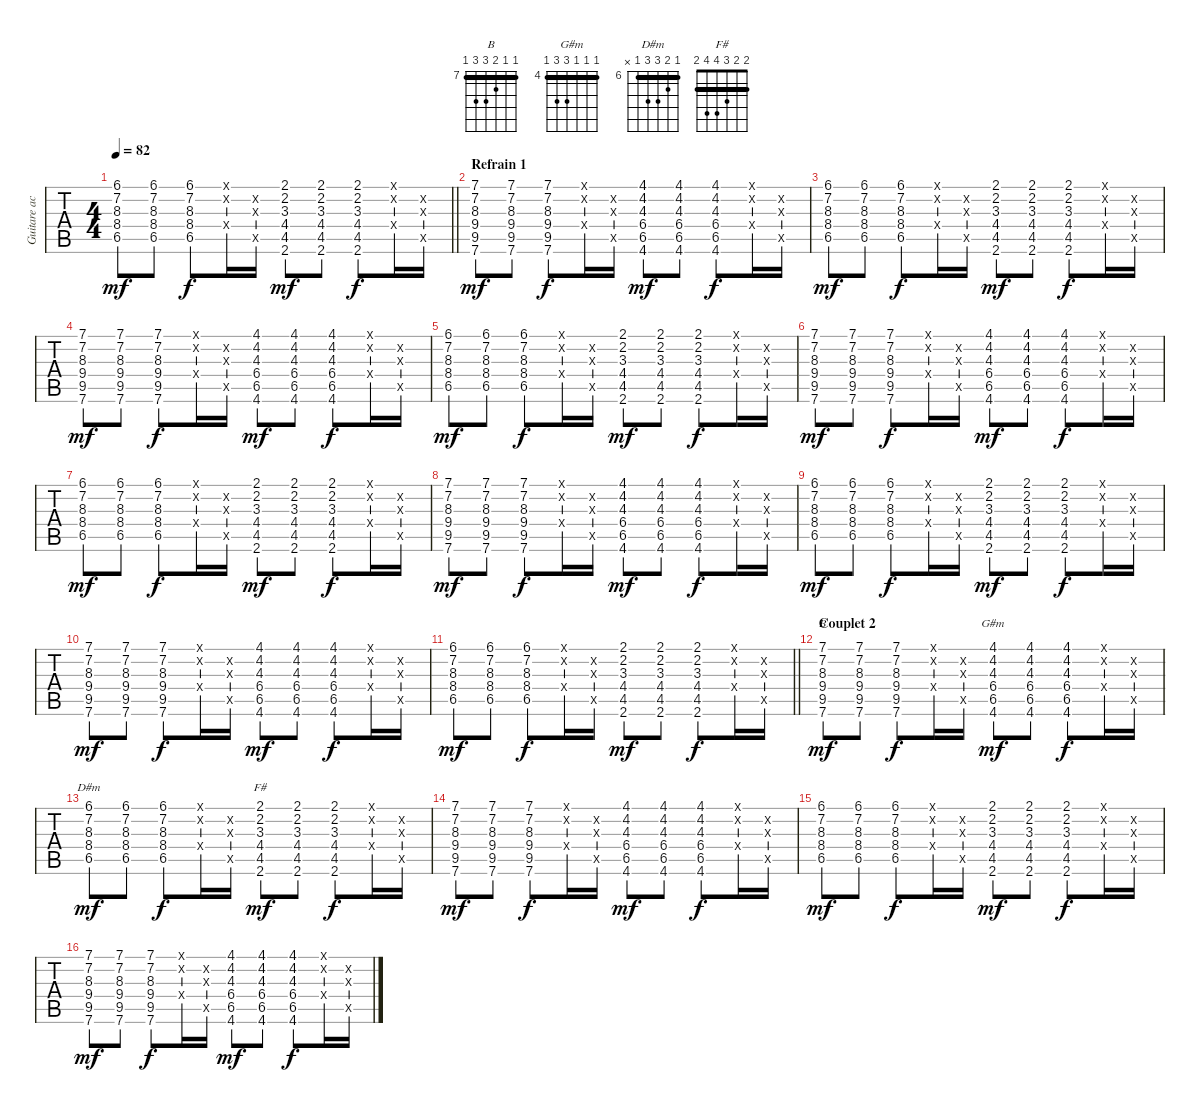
\track ("Guitare accoustique" "Guitare ac") {instrument acousticguitarsteel}
\staff {tabs}
\tuning (E4 B3 G3 D3 A2 E2) {hide}
\chord ("B" 7 7 8 9 9 7) {firstfret 7 barre 7}
\chord ("G#m" 4 4 4 6 6 4) {firstfret 4 barre 4}
\chord ("D#m" 6 7 8 8 6 x) {firstfret 6 barre 6}
\chord ("F#" 2 2 3 4 4 2) {barre 2}
\ts (4 4)
\tempo 82
\clef g2
\barLineRight lightlight
\ks c
(6.1 7.2 8.3 8.4 6.5).8{dy mf} (6.1 7.2 8.3 8.4 6.5).8 (6.1 7.2 8.3 8.4 6.5).8{dy f} (0.1{x} 0.2{x} 0.4{x}).16 (0.2{x} 0.3{x} 0.5{x}).16 (2.1 2.2 3.3 4.4 4.5 2.6).8{dy mf} (2.1 2.2 3.3 4.4 4.5 2.6).8 (2.1 2.2 3.3 4.4 4.5 2.6).8{dy f} (0.1{x} 0.2{x} 0.4{x}).16 (0.2{x} 0.3{x} 0.5{x}).16 |
\section ("" "Refrain 1")
(7.1 7.2 8.3 9.4 9.5 7.6).8{dy mf} (7.1 7.2 8.3 9.4 9.5 7.6).8 (7.1 7.2 8.3 9.4 9.5 7.6).8{dy f} (0.1{x} 0.2{x} 0.4{x}).16 (0.2{x} 0.3{x} 0.5{x}).16 (4.1 4.2 4.3 6.4 6.5 4.6).8{dy mf} (4.1 4.2 4.3 6.4 6.5 4.6).8 (4.1 4.2 4.3 6.4 6.5 4.6).8{dy f} (0.1{x} 0.2{x} 0.4{x}).16 (0.2{x} 0.3{x} 0.5{x}).16 |
(6.1 7.2 8.3 8.4 6.5).8{dy mf} (6.1 7.2 8.3 8.4 6.5).8 (6.1 7.2 8.3 8.4 6.5).8{dy f} (0.1{x} 0.2{x} 0.4{x}).16 (0.2{x} 0.3{x} 0.5{x}).16 (2.1 2.2 3.3 4.4 4.5 2.6).8{dy mf} (2.1 2.2 3.3 4.4 4.5 2.6).8 (2.1 2.2 3.3 4.4 4.5 2.6).8{dy f} (0.1{x} 0.2{x} 0.4{x}).16 (0.2{x} 0.3{x} 0.5{x}).16 |
(7.1 7.2 8.3 9.4 9.5 7.6).8{dy mf} (7.1 7.2 8.3 9.4 9.5 7.6).8 (7.1 7.2 8.3 9.4 9.5 7.6).8{dy f} (0.1{x} 0.2{x} 0.4{x}).16 (0.2{x} 0.3{x} 0.5{x}).16 (4.1 4.2 4.3 6.4 6.5 4.6).8{dy mf} (4.1 4.2 4.3 6.4 6.5 4.6).8 (4.1 4.2 4.3 6.4 6.5 4.6).8{dy f} (0.1{x} 0.2{x} 0.4{x}).16 (0.2{x} 0.3{x} 0.5{x}).16 |
(6.1 7.2 8.3 8.4 6.5).8{dy mf} (6.1 7.2 8.3 8.4 6.5).8 (6.1 7.2 8.3 8.4 6.5).8{dy f} (0.1{x} 0.2{x} 0.4{x}).16 (0.2{x} 0.3{x} 0.5{x}).16 (2.1 2.2 3.3 4.4 4.5 2.6).8{dy mf} (2.1 2.2 3.3 4.4 4.5 2.6).8 (2.1 2.2 3.3 4.4 4.5 2.6).8{dy f} (0.1{x} 0.2{x} 0.4{x}).16 (0.2{x} 0.3{x} 0.5{x}).16 |
(7.1 7.2 8.3 9.4 9.5 7.6).8{dy mf} (7.1 7.2 8.3 9.4 9.5 7.6).8 (7.1 7.2 8.3 9.4 9.5 7.6).8{dy f} (0.1{x} 0.2{x} 0.4{x}).16 (0.2{x} 0.3{x} 0.5{x}).16 (4.1 4.2 4.3 6.4 6.5 4.6).8{dy mf} (4.1 4.2 4.3 6.4 6.5 4.6).8 (4.1 4.2 4.3 6.4 6.5 4.6).8{dy f} (0.1{x} 0.2{x} 0.4{x}).16 (0.2{x} 0.3{x} 0.5{x}).16 |
(6.1 7.2 8.3 8.4 6.5).8{dy mf} (6.1 7.2 8.3 8.4 6.5).8 (6.1 7.2 8.3 8.4 6.5).8{dy f} (0.1{x} 0.2{x} 0.4{x}).16 (0.2{x} 0.3{x} 0.5{x}).16 (2.1 2.2 3.3 4.4 4.5 2.6).8{dy mf} (2.1 2.2 3.3 4.4 4.5 2.6).8 (2.1 2.2 3.3 4.4 4.5 2.6).8{dy f} (0.1{x} 0.2{x} 0.4{x}).16 (0.2{x} 0.3{x} 0.5{x}).16 |
(7.1 7.2 8.3 9.4 9.5 7.6).8{dy mf} (7.1 7.2 8.3 9.4 9.5 7.6).8 (7.1 7.2 8.3 9.4 9.5 7.6).8{dy f} (0.1{x} 0.2{x} 0.4{x}).16 (0.2{x} 0.3{x} 0.5{x}).16 (4.1 4.2 4.3 6.4 6.5 4.6).8{dy mf} (4.1 4.2 4.3 6.4 6.5 4.6).8 (4.1 4.2 4.3 6.4 6.5 4.6).8{dy f} (0.1{x} 0.2{x} 0.4{x}).16 (0.2{x} 0.3{x} 0.5{x}).16 |
(6.1 7.2 8.3 8.4 6.5).8{dy mf} (6.1 7.2 8.3 8.4 6.5).8 (6.1 7.2 8.3 8.4 6.5).8{dy f} (0.1{x} 0.2{x} 0.4{x}).16 (0.2{x} 0.3{x} 0.5{x}).16 (2.1 2.2 3.3 4.4 4.5 2.6).8{dy mf} (2.1 2.2 3.3 4.4 4.5 2.6).8 (2.1 2.2 3.3 4.4 4.5 2.6).8{dy f} (0.1{x} 0.2{x} 0.4{x}).16 (0.2{x} 0.3{x} 0.5{x}).16 |
(7.1 7.2 8.3 9.4 9.5 7.6).8{dy mf} (7.1 7.2 8.3 9.4 9.5 7.6).8 (7.1 7.2 8.3 9.4 9.5 7.6).8{dy f} (0.1{x} 0.2{x} 0.4{x}).16 (0.2{x} 0.3{x} 0.5{x}).16 (4.1 4.2 4.3 6.4 6.5 4.6).8{dy mf} (4.1 4.2 4.3 6.4 6.5 4.6).8 (4.1 4.2 4.3 6.4 6.5 4.6).8{dy f} (0.1{x} 0.2{x} 0.4{x}).16 (0.2{x} 0.3{x} 0.5{x}).16 |
\barLineRight lightlight
(6.1 7.2 8.3 8.4 6.5).8{dy mf} (6.1 7.2 8.3 8.4 6.5).8 (6.1 7.2 8.3 8.4 6.5).8{dy f} (0.1{x} 0.2{x} 0.4{x}).16 (0.2{x} 0.3{x} 0.5{x}).16 (2.1 2.2 3.3 4.4 4.5 2.6).8{dy mf} (2.1 2.2 3.3 4.4 4.5 2.6).8 (2.1 2.2 3.3 4.4 4.5 2.6).8{dy f} (0.1{x} 0.2{x} 0.4{x}).16 (0.2{x} 0.3{x} 0.5{x}).16 |
\section ("" "Couplet 2")
(7.1 7.2 8.3 9.4 9.5 7.6).8{ch "B" dy mf} (7.1 7.2 8.3 9.4 9.5 7.6).8 (7.1 7.2 8.3 9.4 9.5 7.6).8{dy f} (0.1{x} 0.2{x} 0.4{x}).16 (0.2{x} 0.3{x} 0.5{x}).16 (4.1 4.2 4.3 6.4 6.5 4.6).8{ch "G#m" dy mf} (4.1 4.2 4.3 6.4 6.5 4.6).8 (4.1 4.2 4.3 6.4 6.5 4.6).8{dy f} (0.1{x} 0.2{x} 0.4{x}).16 (0.2{x} 0.3{x} 0.5{x}).16 |
(6.1 7.2 8.3 8.4 6.5).8{ch "D#m" dy mf} (6.1 7.2 8.3 8.4 6.5).8 (6.1 7.2 8.3 8.4 6.5).8{dy f} (0.1{x} 0.2{x} 0.4{x}).16 (0.2{x} 0.3{x} 0.5{x}).16 (2.1 2.2 3.3 4.4 4.5 2.6).8{ch "F#" dy mf} (2.1 2.2 3.3 4.4 4.5 2.6).8 (2.1 2.2 3.3 4.4 4.5 2.6).8{dy f} (0.1{x} 0.2{x} 0.4{x}).16 (0.2{x} 0.3{x} 0.5{x}).16 |
(7.1 7.2 8.3 9.4 9.5 7.6).8{dy mf} (7.1 7.2 8.3 9.4 9.5 7.6).8 (7.1 7.2 8.3 9.4 9.5 7.6).8{dy f} (0.1{x} 0.2{x} 0.4{x}).16 (0.2{x} 0.3{x} 0.5{x}).16 (4.1 4.2 4.3 6.4 6.5 4.6).8{dy mf} (4.1 4.2 4.3 6.4 6.5 4.6).8 (4.1 4.2 4.3 6.4 6.5 4.6).8{dy f} (0.1{x} 0.2{x} 0.4{x}).16 (0.2{x} 0.3{x} 0.5{x}).16 |
(6.1 7.2 8.3 8.4 6.5).8{dy mf} (6.1 7.2 8.3 8.4 6.5).8 (6.1 7.2 8.3 8.4 6.5).8{dy f} (0.1{x} 0.2{x} 0.4{x}).16 (0.2{x} 0.3{x} 0.5{x}).16 (2.1 2.2 3.3 4.4 4.5 2.6).8{dy mf} (2.1 2.2 3.3 4.4 4.5 2.6).8 (2.1 2.2 3.3 4.4 4.5 2.6).8{dy f} (0.1{x} 0.2{x} 0.4{x}).16 (0.2{x} 0.3{x} 0.5{x}).16 |
(7.1 7.2 8.3 9.4 9.5 7.6).8{dy mf} (7.1 7.2 8.3 9.4 9.5 7.6).8 (7.1 7.2 8.3 9.4 9.5 7.6).8{dy f} (0.1{x} 0.2{x} 0.4{x}).16 (0.2{x} 0.3{x} 0.5{x}).16 (4.1 4.2 4.3 6.4 6.5 4.6).8{dy mf} (4.1 4.2 4.3 6.4 6.5 4.6).8 (4.1 4.2 4.3 6.4 6.5 4.6).8{dy f} (0.1{x} 0.2{x} 0.4{x}).16 (0.2{x} 0.3{x} 0.5{x}).16
